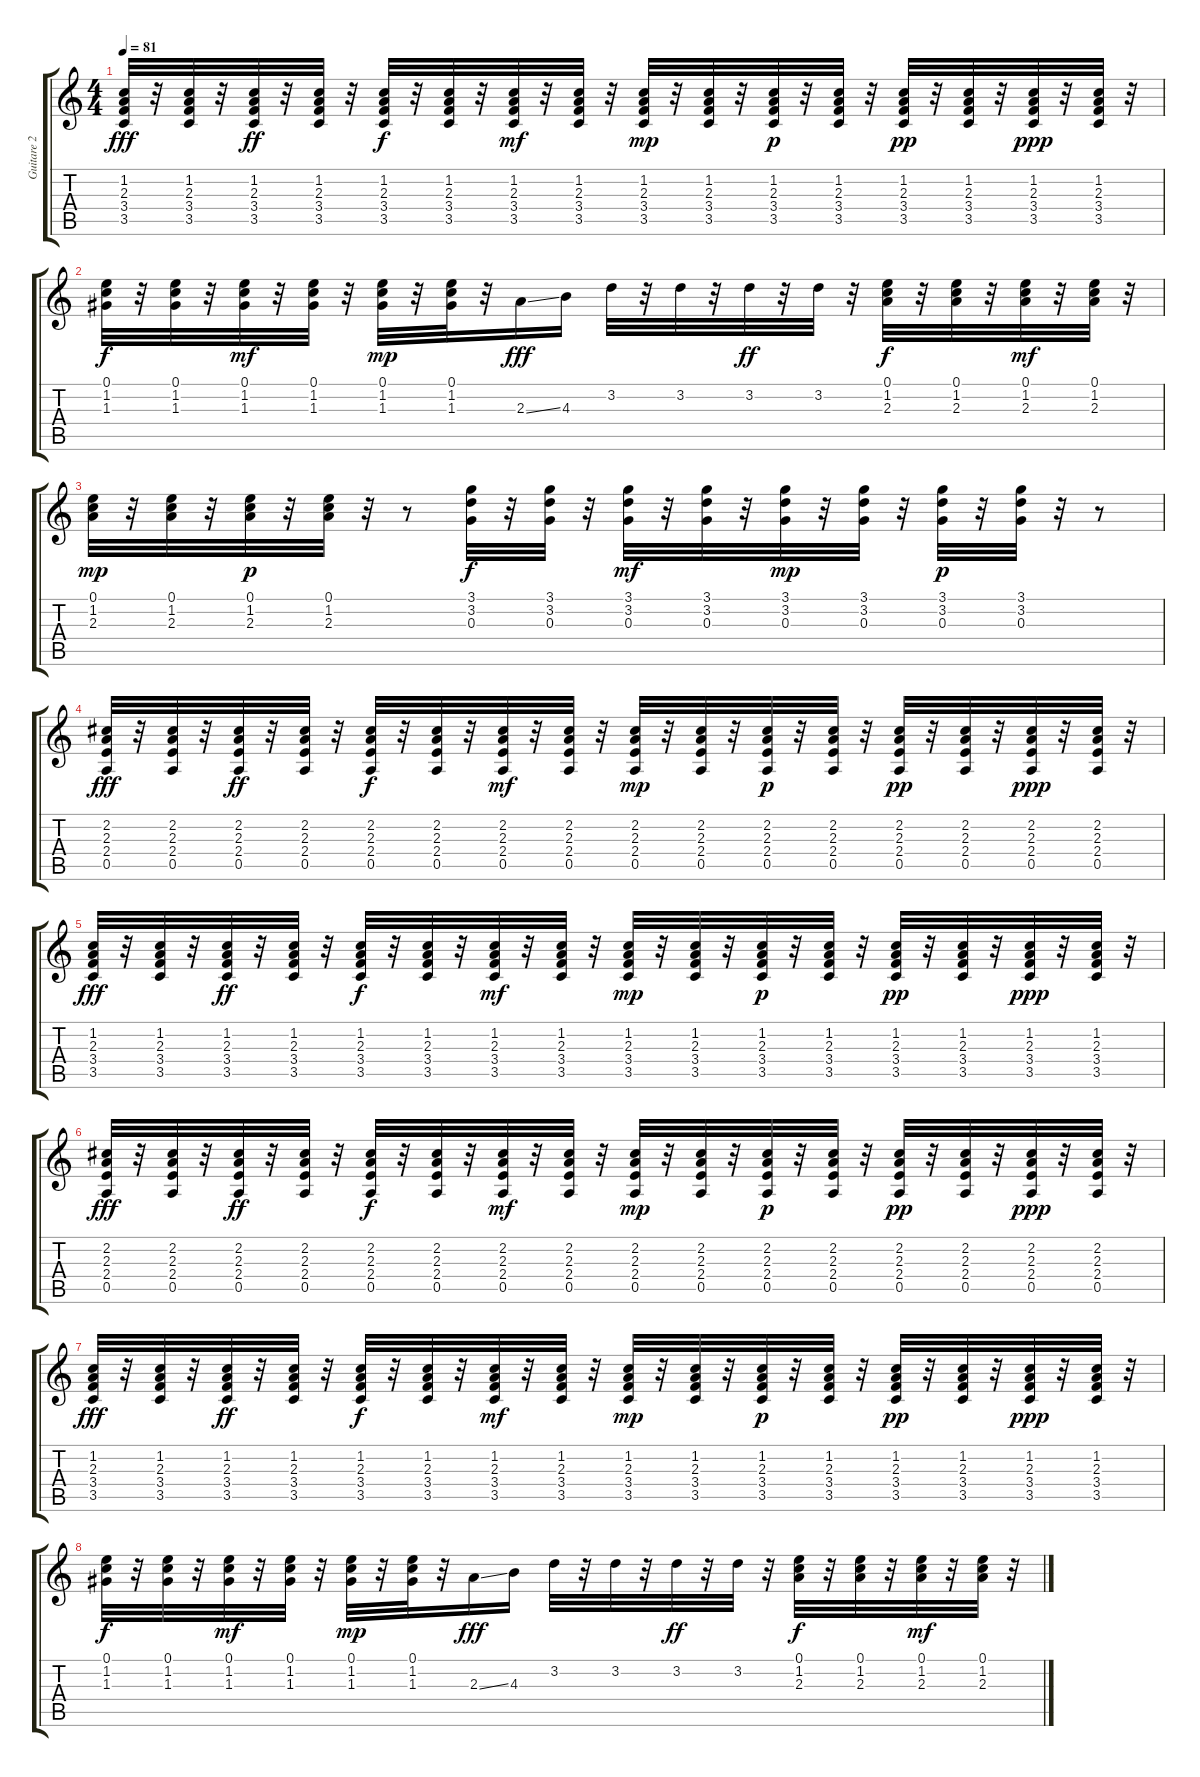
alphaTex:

\track ("Guitare 2" "Guitare 2") {instrument electricguitarjazz}
\staff {score tabs}
\tuning (E4 B3 G3 D3 A2 E2) {hide}
\ts (4 4)
\tempo 81
\clef g2
\ks c
(1.2 2.3 3.4 3.5).32{dy fff} r.32 (1.2 2.3 3.4 3.5).32 r.32 (1.2 2.3 3.4 3.5).32{dy ff} r.32 (1.2 2.3 3.4 3.5).32 r.32 (1.2 2.3 3.4 3.5).32{dy f} r.32 (1.2 2.3 3.4 3.5).32 r.32 (1.2 2.3 3.4 3.5).32{dy mf} r.32 (1.2 2.3 3.4 3.5).32 r.32 (1.2 2.3 3.4 3.5).32{dy mp} r.32 (1.2 2.3 3.4 3.5).32 r.32 (1.2 2.3 3.4 3.5).32{dy p} r.32 (1.2 2.3 3.4 3.5).32 r.32 (1.2 2.3 3.4 3.5).32{dy pp} r.32 (1.2 2.3 3.4 3.5).32 r.32 (1.2 2.3 3.4 3.5).32{dy ppp} r.32 (1.2 2.3 3.4 3.5).32 r.32 |
(0.1 1.2 1.3).32{dy f volume 11} r.32 (0.1 1.2 1.3).32 r.32 (0.1 1.2 1.3).32{dy mf} r.32 (0.1 1.2 1.3).32 r.32 (0.1 1.2 1.3).32{dy mp} r.32 (0.1 1.2 1.3).32 r.32 2.3{ss}.16{dy fff} 4.3.16 3.2.32 r.32 3.2.32 r.32 3.2.32{dy ff} r.32 3.2.32 r.32 (0.1 1.2 2.3).32{dy f} r.32 (0.1 1.2 2.3).32 r.32 (0.1 1.2 2.3).32{dy mf} r.32 (0.1 1.2 2.3).32 r.32 |
(0.1 1.2 2.3).32{dy mp} r.32 (0.1 1.2 2.3).32 r.32 (0.1 1.2 2.3).32{dy p} r.32 (0.1 1.2 2.3).32 r.32 r.8 (3.1 3.2 0.3).32{dy f} r.32 (3.1 3.2 0.3).32 r.32 (3.1 3.2 0.3).32{dy mf} r.32 (3.1 3.2 0.3).32 r.32 (3.1 3.2 0.3).32{dy mp} r.32 (3.1 3.2 0.3).32 r.32 (3.1 3.2 0.3).32{dy p} r.32 (3.1 3.2 0.3).32 r.32 r.8 |
(2.2 2.3 2.4 0.5).32{dy fff volume 6} r.32 (2.2 2.3 2.4 0.5).32 r.32 (2.2 2.3 2.4 0.5).32{dy ff} r.32 (2.2 2.3 2.4 0.5).32 r.32 (2.2 2.3 2.4 0.5).32{dy f} r.32 (2.2 2.3 2.4 0.5).32 r.32 (2.2 2.3 2.4 0.5).32{dy mf} r.32 (2.2 2.3 2.4 0.5).32 r.32 (2.2 2.3 2.4 0.5).32{dy mp} r.32 (2.2 2.3 2.4 0.5).32 r.32 (2.2 2.3 2.4 0.5).32{dy p} r.32 (2.2 2.3 2.4 0.5).32 r.32 (2.2 2.3 2.4 0.5).32{dy pp} r.32 (2.2 2.3 2.4 0.5).32 r.32 (2.2 2.3 2.4 0.5).32{dy ppp} r.32 (2.2 2.3 2.4 0.5).32 r.32 |
(1.2 2.3 3.4 3.5).32{dy fff} r.32 (1.2 2.3 3.4 3.5).32 r.32 (1.2 2.3 3.4 3.5).32{dy ff} r.32 (1.2 2.3 3.4 3.5).32 r.32 (1.2 2.3 3.4 3.5).32{dy f} r.32 (1.2 2.3 3.4 3.5).32 r.32 (1.2 2.3 3.4 3.5).32{dy mf} r.32 (1.2 2.3 3.4 3.5).32 r.32 (1.2 2.3 3.4 3.5).32{dy mp} r.32 (1.2 2.3 3.4 3.5).32 r.32 (1.2 2.3 3.4 3.5).32{dy p} r.32 (1.2 2.3 3.4 3.5).32 r.32 (1.2 2.3 3.4 3.5).32{dy pp} r.32 (1.2 2.3 3.4 3.5).32 r.32 (1.2 2.3 3.4 3.5).32{dy ppp} r.32 (1.2 2.3 3.4 3.5).32 r.32 |
(2.2 2.3 2.4 0.5).32{dy fff} r.32 (2.2 2.3 2.4 0.5).32 r.32 (2.2 2.3 2.4 0.5).32{dy ff} r.32 (2.2 2.3 2.4 0.5).32 r.32 (2.2 2.3 2.4 0.5).32{dy f} r.32 (2.2 2.3 2.4 0.5).32 r.32 (2.2 2.3 2.4 0.5).32{dy mf} r.32 (2.2 2.3 2.4 0.5).32 r.32 (2.2 2.3 2.4 0.5).32{dy mp} r.32 (2.2 2.3 2.4 0.5).32 r.32 (2.2 2.3 2.4 0.5).32{dy p} r.32 (2.2 2.3 2.4 0.5).32 r.32 (2.2 2.3 2.4 0.5).32{dy pp} r.32 (2.2 2.3 2.4 0.5).32 r.32 (2.2 2.3 2.4 0.5).32{dy ppp} r.32 (2.2 2.3 2.4 0.5).32 r.32 |
(1.2 2.3 3.4 3.5).32{dy fff} r.32 (1.2 2.3 3.4 3.5).32 r.32 (1.2 2.3 3.4 3.5).32{dy ff} r.32 (1.2 2.3 3.4 3.5).32 r.32 (1.2 2.3 3.4 3.5).32{dy f} r.32 (1.2 2.3 3.4 3.5).32 r.32 (1.2 2.3 3.4 3.5).32{dy mf} r.32 (1.2 2.3 3.4 3.5).32 r.32 (1.2 2.3 3.4 3.5).32{dy mp} r.32 (1.2 2.3 3.4 3.5).32 r.32 (1.2 2.3 3.4 3.5).32{dy p} r.32 (1.2 2.3 3.4 3.5).32 r.32 (1.2 2.3 3.4 3.5).32{dy pp} r.32 (1.2 2.3 3.4 3.5).32 r.32 (1.2 2.3 3.4 3.5).32{dy ppp} r.32 (1.2 2.3 3.4 3.5).32 r.32 |
(0.1 1.2 1.3).32{dy f volume 11} r.32 (0.1 1.2 1.3).32 r.32 (0.1 1.2 1.3).32{dy mf} r.32 (0.1 1.2 1.3).32 r.32 (0.1 1.2 1.3).32{dy mp} r.32 (0.1 1.2 1.3).32 r.32 2.3{ss}.16{dy fff} 4.3.16 3.2.32 r.32 3.2.32 r.32 3.2.32{dy ff} r.32 3.2.32 r.32 (0.1 1.2 2.3).32{dy f} r.32 (0.1 1.2 2.3).32 r.32 (0.1 1.2 2.3).32{dy mf} r.32 (0.1 1.2 2.3).32 r.32
